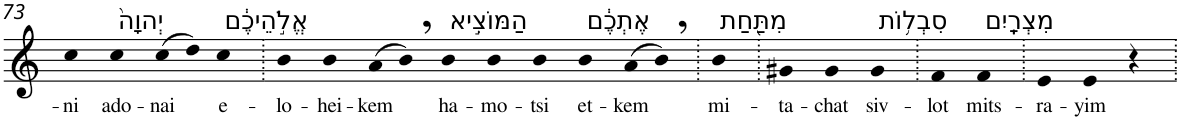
**kern	**text
*part1	*part1
*staff1	*staff1
*I"Piano	*
*I'Pno	*
!!LO:PB:g=z
*clefG2	*
*k[]	*
=73	=73
!	!LO:LY:b
4cc	-ni
!LO:TX:a:t=יְהוָה֙	!
!	!LO:LY:b
4cc	ado-
!	!LO:LY:b
(>8cc	-nai
8dd)	.
!LO:TX:a:t=אֱלֹ֣הֵיכֶ֔ם	!
!	!LO:LY:b
4cc	e-
=74.	=74.
!	!LO:LY:b
4b	-lo-
!	!LO:LY:b
4b	-hei-
!	!LO:LY:b
(>8a	-kem
8b,)	.
!LO:TX:a:t=הַמּוֹצִ֣יא	!
!	!LO:LY:b
4b	ha-
!	!LO:LY:b
4b	-mo-
!	!LO:LY:b
4b	-tsi
!LO:TX:a:t=אֶתְכֶ֔ם	!
!	!LO:LY:b
4b	et-
!	!LO:LY:b
(>8a	-kem
8b,)	.
=75.	=75.
!LO:TX:a:t=מִתַּ֖חַת	!
!	!LO:LY:b
4b	mi-
=76.	=76.
!	!LO:LY:b
4g#X	-ta-
!	!LO:LY:b
4g#	-chat
!LO:TX:a:t=סִבְל֥וֹת	!
!	!LO:LY:b
4g#	siv-
=77.	=77.
!	!LO:LY:b
4f	-lot
!LO:TX:a:t=מִצְרָֽיִם	!
!	!LO:LY:b
4f	mits-
=78.	=78.
!	!LO:LY:b
4e	-ra-
!	!LO:LY:b
4e	-yim
4r	.
=.	=.
*-	*-
